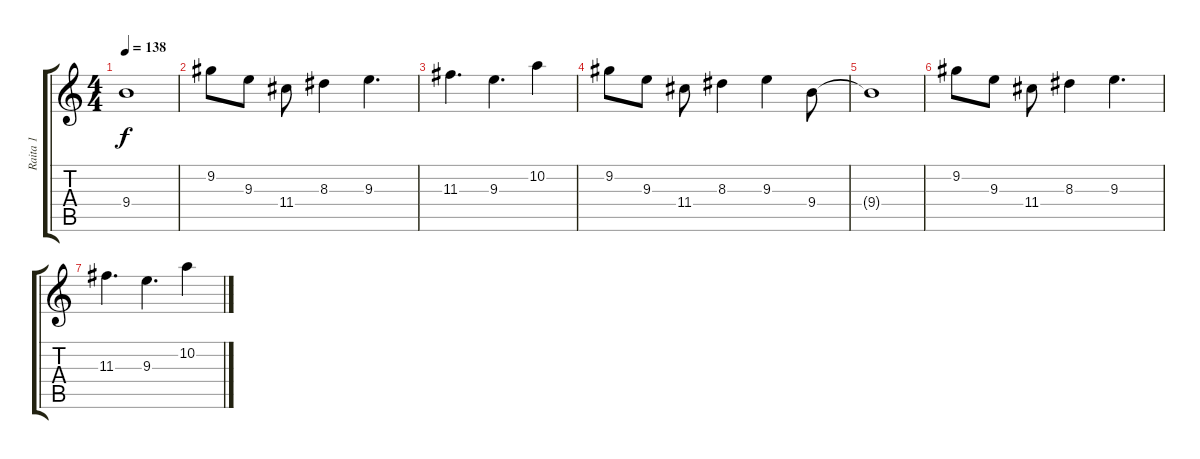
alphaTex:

\track ("Raita 1" "Raita 1") {instrument electricguitarclean}
\staff {score tabs}
\tuning (E4 B3 G3 D3 A2 E2) {hide}
\ts (4 4)
\tempo 138
\clef g2
\ks c
9.4{t}.1{dy f} |
9.2.8 9.3.8 11.4.8 8.3.4 9.3.4{d} |
11.3.4{d} 9.3.4{d} 10.2.4 |
9.2.8 9.3.8 11.4.8 8.3.4 9.3.4 9.4.8 |
9.4{t}.1 |
9.2.8 9.3.8 11.4.8 8.3.4 9.3.4{d} |
11.3.4{d} 9.3.4{d} 10.2.4
